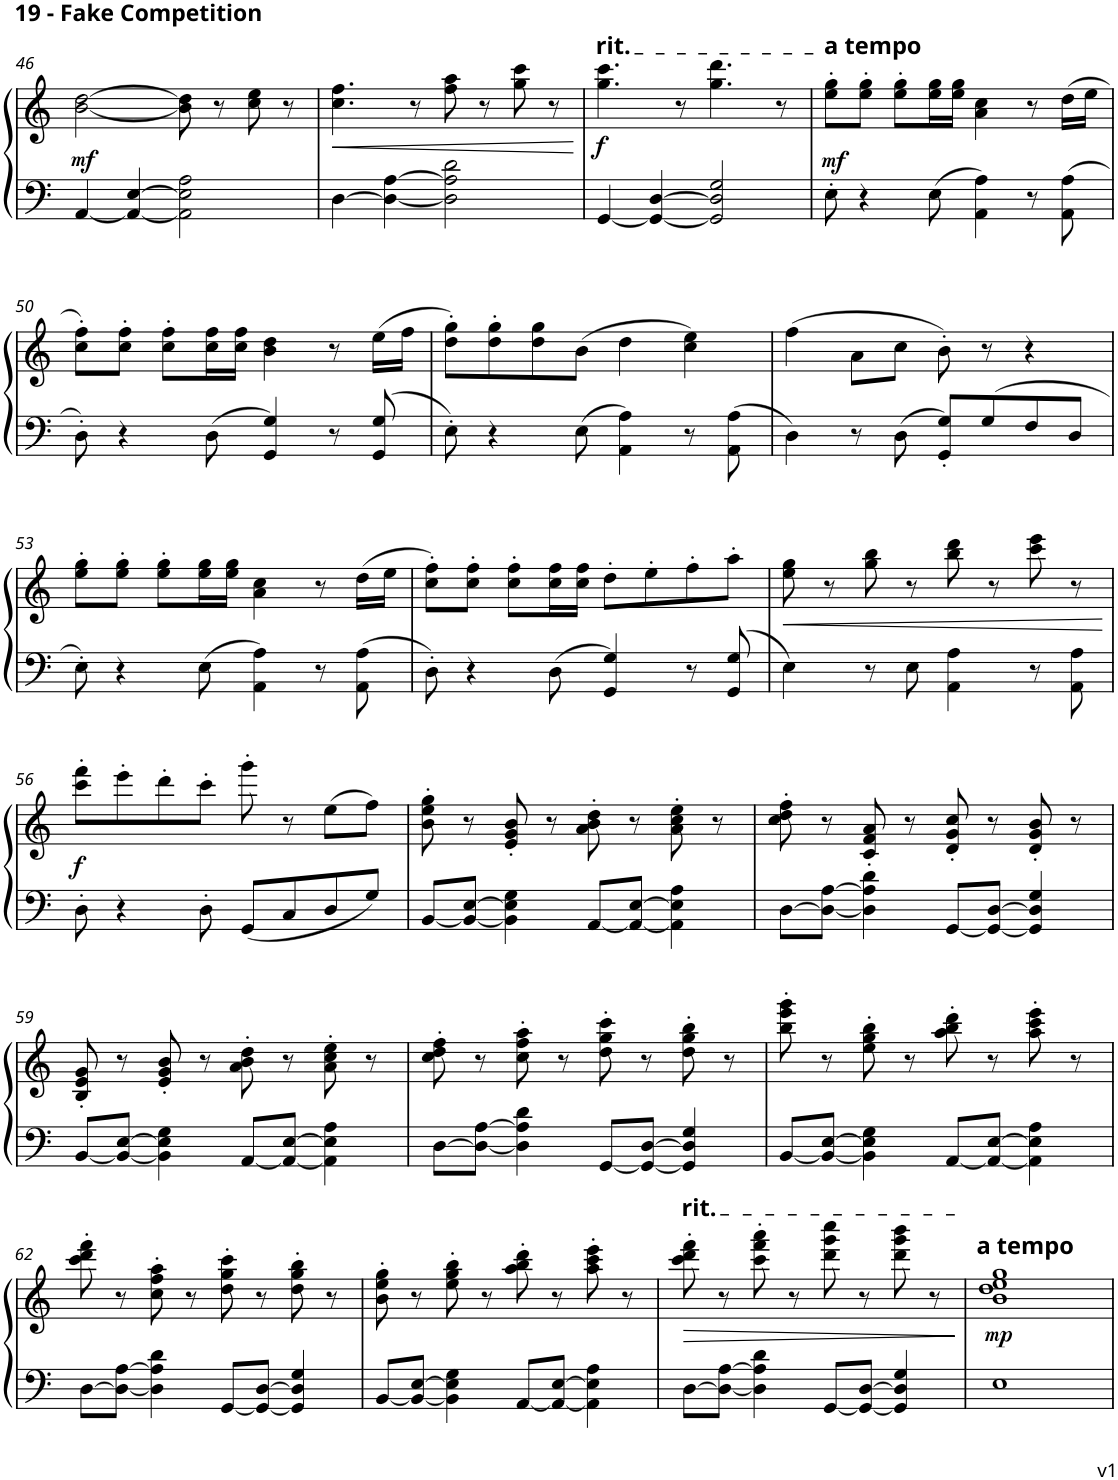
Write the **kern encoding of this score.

**kern	**kern	**dynam
*part1	*part1	*part1
*staff2	*staff1	*staff1/2
*I"Piano	*	*
*I'Pno.	*	*
!!LO:PB:g=z
*clefF4	*clefG2	*
*k[]	*k[]	*
*M4/4	*M4/4	*
=46	=46	=46
!	!	!LO:DY:b
[4AA/	[2b\ [2dd\	mf
4AA/_ [4E/	.	.
2AA\] 2E\] 2A\	8b\] 8dd\]	.
.	8r	.
.	8cc\ 8ee\	.
.	8r	.
=47	=47	=47
!	!	!LO:HP:b
[4D\	4.cc\ 4.ff\	<
4D\_ [4A\	.	.
.	8r	.
2D\] 2A\] 2d\	8ff\ 8aa\	.
.	8r	.
.	8gg\ 8ccc\	.
.	8r	.
.	.	[
=48	=48	=48
!	!LO:TX:a:t=rit.	!
!	!	!LO:DY:b
[4GG/	4.gg\ 4.ccc\	f
4GG/_ [4D/	.	.
.	8r	.
2GG/] 2D/] 2G/	4.gg\ 4.ddd\	.
.	8r	.
=49	=49	=49
!	!LO:TX:a:B:t=a tempo	!
!	!	!LO:DY:b
8E'\	8ee\' 8gg\'L	mf
4r	8ee\' 8gg\'J	.
.	8ee\' 8gg\'L	.
8E\	16ee\ 16gg\L	.
.	16ee\ 16gg\JJ	.
4AA\ 4A\	4a\ 4cc\	.
8r	8r	.
8AA\ 8A\	(16dd\LL	.
.	16ee\JJ	.
!!LO:LB:g=z
=50	=50	=50
8D'\	8cc\' 8ff\'L)	.
4r	8cc\' 8ff\'J	.
.	8cc\' 8ff\'L	.
8D\	16cc\ 16ff\L	.
.	16cc\ 16ff\JJ	.
4GG/ 4G/	4b\ 4dd\	.
8r	8r	.
8GG/ 8G/	(16ee\LL	.
.	16ff\JJ	.
=51	=51	=51
8E'\	8dd\' 8gg\'L)	.
4r	8dd\' 8gg\'	.
.	8dd\ 8gg\	.
8E\	(8b\J	.
4AA\ 4A\	4dd\	.
8r	4cc\ 4ee\)	.
8AA\ 8A\	.	.
=52	=52	=52
4D\	(4ff\	.
8r	8a\L	.
8D\	8cc\J	.
8GG/' 8G/'L	8b'\)	.
8G/	8r	.
8F/	4r	.
8D/J	.	.
!!LO:LB:g=z
=53	=53	=53
8E'\	8ee\' 8gg\'L	.
4r	8ee\' 8gg\'J	.
.	8ee\' 8gg\'L	.
8E\	16ee\ 16gg\L	.
.	16ee\ 16gg\JJ	.
4AA\ 4A\	4a\ 4cc\	.
8r	8r	.
8AA\ 8A\	(16dd\LL	.
.	16ee\JJ	.
=54	=54	=54
8D'\	8cc\' 8ff\'L)	.
4r	8cc\' 8ff\'J	.
.	8cc\' 8ff\'L	.
8D\	16cc\ 16ff\L	.
.	16cc\ 16ff\JJ	.
4GG/ 4G/	8dd'\L	.
.	8ee'\	.
8r	8ff'\	.
8GG/ 8G/	8aa'\J	.
=55	=55	=55
!	!	!LO:HP:b
4E\	8ee\ 8gg\	<
.	8r	.
8r	8gg\ 8bb\	.
8E\	8r	.
4AA\ 4A\	8bb\ 8ddd\	.
.	8r	.
8r	8ccc\ 8eee\	.
8AA\ 8A\	8r	.
.	.	[
!!LO:LB:g=z
=56	=56	=56
!	!	!LO:DY:b
8D'\	8ccc\' 8fff\'L	f
4r	8eee'\	.
.	8ddd'\	.
8D'\	8ccc'\J	.
8GG/L	8ggg'\	.
8C/	8r	.
8D/	(8ee\L	.
8G/J	8ff\J)	.
=57	=57	=57
[8BB/L	8b\' 8ee\' 8gg\'	.
8BB/_ [8E/J	8r	.
4BB\] 4E\] 4G\	8e/' 8g/' 8b/'	.
.	8r	.
[8AA/L	8a\' 8b\' 8dd\'	.
8AA/_ [8E/J	8r	.
4AA\] 4E\] 4A\	8a\' 8cc\' 8ee\'	.
.	8r	.
=58	=58	=58
[8D\L	8cc\' 8dd\' 8ff\'	.
8D\_ [8A\J	8r	.
4D\] 4A\] 4d\	8c/' 8f/' 8a/'	.
.	8r	.
[8GG/L	8d/' 8g/' 8cc/'	.
8GG/_ [8D/J	8r	.
4GG/] 4D/] 4G/	8d/' 8g/' 8b/'	.
.	8r	.
!!LO:LB:g=z
=59	=59	=59
[8BB/L	8B/' 8e/' 8g/'	.
8BB/_ [8E/J	8r	.
4BB\] 4E\] 4G\	8e/' 8g/' 8b/'	.
.	8r	.
[8AA/L	8a\' 8b\' 8dd\'	.
8AA/_ [8E/J	8r	.
4AA\] 4E\] 4A\	8a\' 8cc\' 8ee\'	.
.	8r	.
=60	=60	=60
[8D\L	8cc\' 8dd\' 8ff\'	.
8D\_ [8A\J	8r	.
4D\] 4A\] 4d\	8cc\' 8ff\' 8aa\'	.
.	8r	.
[8GG/L	8dd\' 8gg\' 8ccc\'	.
8GG/_ [8D/J	8r	.
4GG/] 4D/] 4G/	8dd\' 8gg\' 8bb\'	.
.	8r	.
=61	=61	=61
[8BB/L	8bb\' 8eee\' 8ggg\'	.
8BB/_ [8E/J	8r	.
4BB\] 4E\] 4G\	8ee\' 8gg\' 8bb\'	.
.	8r	.
[8AA/L	8aa\' 8bb\' 8ddd\'	.
8AA/_ [8E/J	8r	.
4AA\] 4E\] 4A\	8aa\' 8ccc\' 8eee\'	.
.	8r	.
!!LO:LB:g=z
=62	=62	=62
[8D\L	8ccc\' 8ddd\' 8fff\'	.
8D\_ [8A\J	8r	.
4D\] 4A\] 4d\	8cc\' 8ff\' 8aa\'	.
.	8r	.
[8GG/L	8dd\' 8gg\' 8ccc\'	.
8GG/_ [8D/J	8r	.
4GG/] 4D/] 4G/	8dd\' 8gg\' 8bb\'	.
.	8r	.
=63	=63	=63
[8BB/L	8b\' 8ee\' 8gg\'	.
8BB/_ [8E/J	8r	.
4BB\] 4E\] 4G\	8ee\' 8gg\' 8bb\'	.
.	8r	.
[8AA/L	8aa\' 8bb\' 8ddd\'	.
8AA/_ [8E/J	8r	.
4AA\] 4E\] 4A\	8aa\' 8ccc\' 8eee\'	.
.	8r	.
=64	=64	=64
!	!LO:TX:a:t=rit.	!
!	!	!LO:HP:b
[8D\L	8ccc\' 8ddd\' 8fff\'	>
8D\_ [8A\J	8r	.
4D\] 4A\] 4d\	8ccc\' 8fff\' 8aaa\'	.
.	8r	.
[8GG/L	8ddd\ 8ggg\ 8cccc\	.
8GG/_ [8D/J	8r	.
4GG/] 4D/] 4G/	8ddd\ 8ggg\ 8bbb\	.
.	8r	.
.	.	]
=65	=65	=65
!	!LO:TX:a:B:t=a tempo	!
!	!	!LO:DY:b
1E	1b 1dd 1ee 1gg	mp
=	=	=
*-	*-	*-
